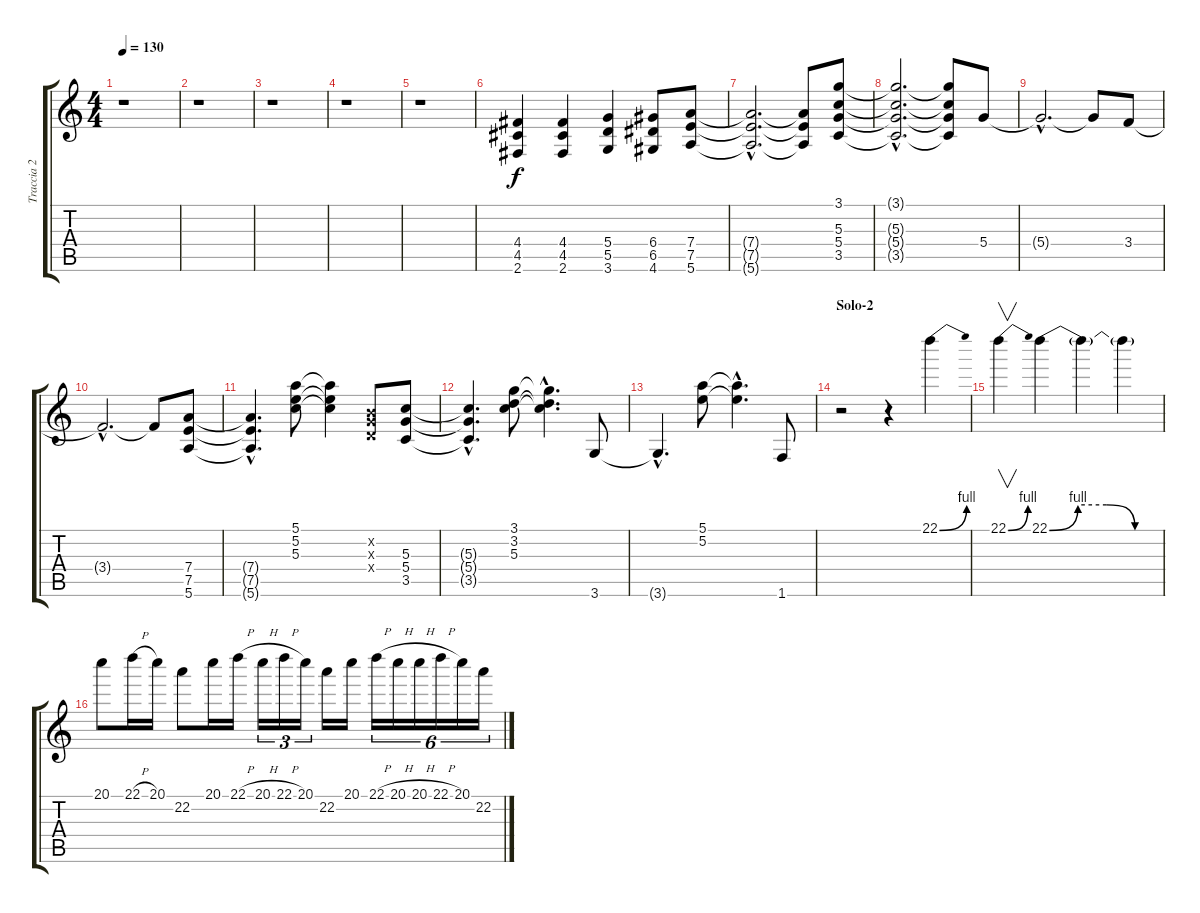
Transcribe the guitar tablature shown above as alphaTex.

\track ("Traccia 2" "Traccia 2") {instrument distortionguitar}
\staff {score tabs}
\tuning (E4 B3 G3 D3 A2 E2) {hide}
\ts (4 4)
\tempo 130
\clef g2
\ks c
r.1{dy f} |
r.1 |
r.1 |
r.1 |
r.1 |
(4.4 4.5 2.6).4 (4.4 4.5 2.6).4 (5.4 5.5 3.6).4 (6.4 6.5 4.6).8 (7.4 7.5 5.6).8 |
(7.4{hac t} 7.5{hac t} 5.6{hac t}).2{d} (7.4{t} 7.5{t} 5.6{t}).8 (3.1 5.3 5.4 3.5).8 |
(3.1{hac t} 5.3{hac t} 5.4{hac t} 3.5{hac t}).2{d} (3.1{t} 5.3{t} 5.4{t} 3.5{t}).8 5.4.8 |
5.4{hac t}.2{d} 5.4{t}.8 3.4.8 |
3.4{hac t}.2{d} 3.4{t}.8 (7.4 7.5 5.6).8 |
(7.4{hac t} 7.5{hac t} 5.6{hac t}).4{d} (5.1 5.2 5.3).8 (5.1{t} 5.2{t} 5.3{t}).4 (0.2{x} 0.3{x} 0.4{x}).8 (5.3 5.4 3.5).8 |
(5.3{hac t} 5.4{hac t} 3.5{hac t}).4{d} (3.1 3.2 5.3).8 (3.1{hac t} 3.2{hac t} 5.3{hac t}).4{d} 3.6.8 |
3.6{hac t}.4{d} (5.1 5.2).8 (5.1{hac t} 5.2{hac t}).4{d} 1.6.8 |
\section ("" "Solo-2")
r.2{volume 15} r.4 22.1{be (bend 0 0 60 4)}.4 |
22.1{be (bend 0 0 60 4)}.4{v} 22.1{be (custom 0 0 15 4 30 4 45 0 60 0)}.4 22.1{t}.4 22.1{t}.4 |
20.1.8 22.1{h}.16 20.1.16 22.2.8 20.1.16 22.1{h}.16 20.1{h}.16{tu (3 2)} 22.1{h}.16{tu (3 2)} 20.1.16{tu (3 2)} 22.2.16 20.1.16 22.1{h}.16{tu (6 4)} 20.1{h}.16{tu (6 4)} 20.1{h}.16{tu (6 4)} 22.1{h}.16{tu (6 4)} 20.1.16{tu (6 4)} 22.2.16{tu (6 4)}
